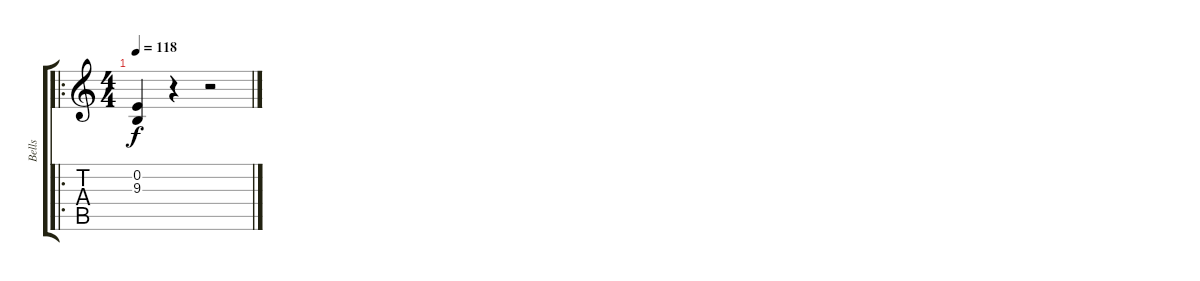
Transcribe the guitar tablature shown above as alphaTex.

\track ("Bells" "Bells") {instrument tinklebell}
\staff {score tabs}
\tuning (E4 B3 G3 D3 A2 E2) {hide}
\ro
\ts (4 4)
\tempo 118
\clef g2
\ks c
(0.2 9.3).4{dy f} r.4 r.2
